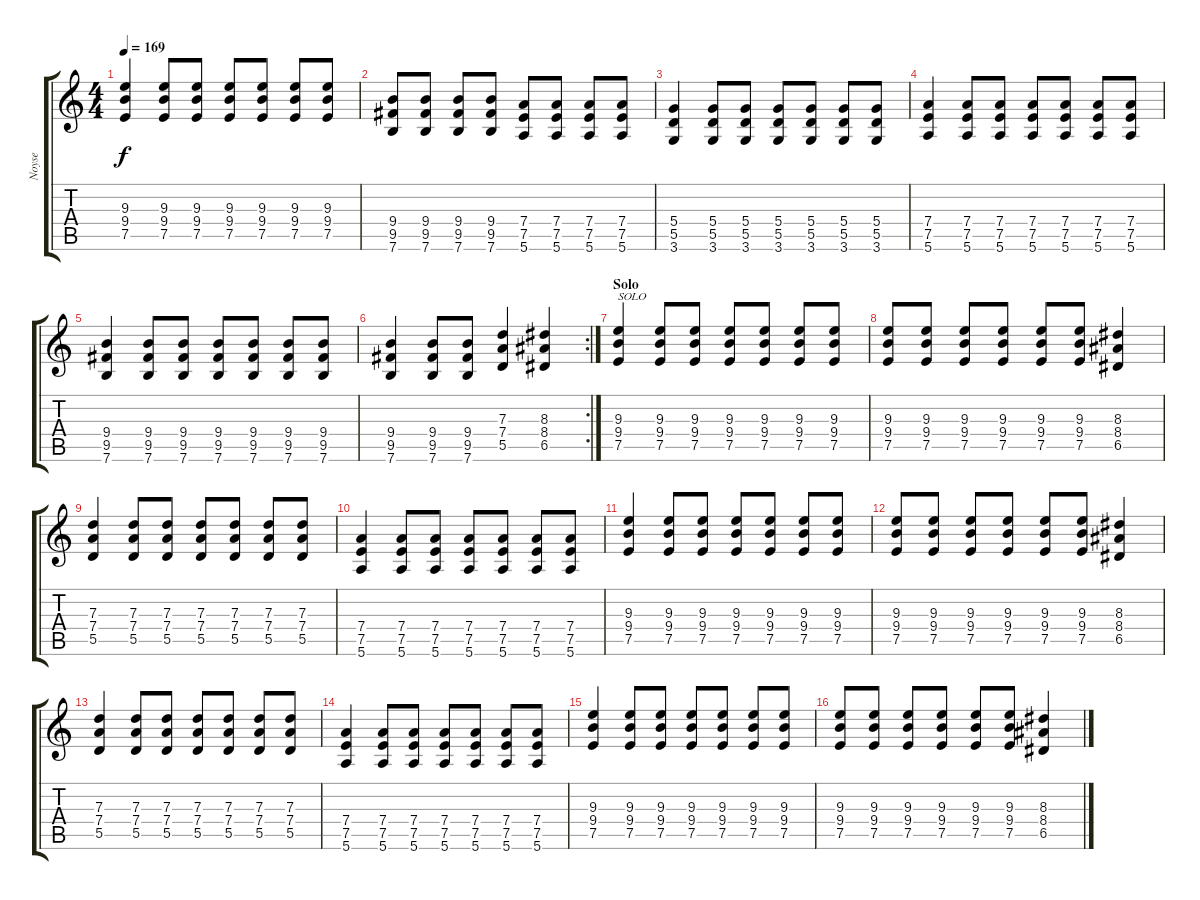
\track ("Noyse" "Noyse") {instrument distortionguitar}
\staff {score tabs}
\tuning (E4 B3 G3 D3 A2 E2) {hide}
\ts (4 4)
\tempo 169
\clef g2
\ks c
(9.3 9.4 7.5).4{dy f} (9.3 9.4 7.5).8 (9.3 9.4 7.5).8 (9.3 9.4 7.5).8 (9.3 9.4 7.5).8 (9.3 9.4 7.5).8 (9.3 9.4 7.5).8 |
(9.4 9.5 7.6).8 (9.4 9.5 7.6).8 (9.4 9.5 7.6).8 (9.4 9.5 7.6).8 (7.4 7.5 5.6).8 (7.4 7.5 5.6).8 (7.4 7.5 5.6).8 (7.4 7.5 5.6).8 |
(5.4 5.5 3.6).4 (5.4 5.5 3.6).8 (5.4 5.5 3.6).8 (5.4 5.5 3.6).8 (5.4 5.5 3.6).8 (5.4 5.5 3.6).8 (5.4 5.5 3.6).8 |
(7.4 7.5 5.6).4 (7.4 7.5 5.6).8 (7.4 7.5 5.6).8 (7.4 7.5 5.6).8 (7.4 7.5 5.6).8 (7.4 7.5 5.6).8 (7.4 7.5 5.6).8 |
(9.4 9.5 7.6).4 (9.4 9.5 7.6).8 (9.4 9.5 7.6).8 (9.4 9.5 7.6).8 (9.4 9.5 7.6).8 (9.4 9.5 7.6).8 (9.4 9.5 7.6).8 |
\rc 2
(9.4 9.5 7.6).4 (9.4 9.5 7.6).8 (9.4 9.5 7.6).8 (7.3 7.4 5.5).4 (8.3 8.4 6.5).4 |
\section ("" "Solo")
(9.3 9.4 7.5).4{txt "SOLO" volume 8} (9.3 9.4 7.5).8 (9.3 9.4 7.5).8 (9.3 9.4 7.5).8 (9.3 9.4 7.5).8 (9.3 9.4 7.5).8 (9.3 9.4 7.5).8 |
(9.3 9.4 7.5).8 (9.3 9.4 7.5).8 (9.3 9.4 7.5).8 (9.3 9.4 7.5).8 (9.3 9.4 7.5).8 (9.3 9.4 7.5).8 (8.3 8.4 6.5).4 |
(7.3 7.4 5.5).4 (7.3 7.4 5.5).8 (7.3 7.4 5.5).8 (7.3 7.4 5.5).8 (7.3 7.4 5.5).8 (7.3 7.4 5.5).8 (7.3 7.4 5.5).8 |
(7.4 7.5 5.6).4 (7.4 7.5 5.6).8 (7.4 7.5 5.6).8 (7.4 7.5 5.6).8 (7.4 7.5 5.6).8 (7.4 7.5 5.6).8 (7.4 7.5 5.6).8 |
(9.3 9.4 7.5).4 (9.3 9.4 7.5).8 (9.3 9.4 7.5).8 (9.3 9.4 7.5).8 (9.3 9.4 7.5).8 (9.3 9.4 7.5).8 (9.3 9.4 7.5).8 |
(9.3 9.4 7.5).8 (9.3 9.4 7.5).8 (9.3 9.4 7.5).8 (9.3 9.4 7.5).8 (9.3 9.4 7.5).8 (9.3 9.4 7.5).8 (8.3 8.4 6.5).4 |
(7.3 7.4 5.5).4 (7.3 7.4 5.5).8 (7.3 7.4 5.5).8 (7.3 7.4 5.5).8 (7.3 7.4 5.5).8 (7.3 7.4 5.5).8 (7.3 7.4 5.5).8 |
(7.4 7.5 5.6).4 (7.4 7.5 5.6).8 (7.4 7.5 5.6).8 (7.4 7.5 5.6).8 (7.4 7.5 5.6).8 (7.4 7.5 5.6).8 (7.4 7.5 5.6).8 |
(9.3 9.4 7.5).4 (9.3 9.4 7.5).8 (9.3 9.4 7.5).8 (9.3 9.4 7.5).8 (9.3 9.4 7.5).8 (9.3 9.4 7.5).8 (9.3 9.4 7.5).8 |
(9.3 9.4 7.5).8 (9.3 9.4 7.5).8 (9.3 9.4 7.5).8 (9.3 9.4 7.5).8 (9.3 9.4 7.5).8 (9.3 9.4 7.5).8 (8.3 8.4 6.5).4
